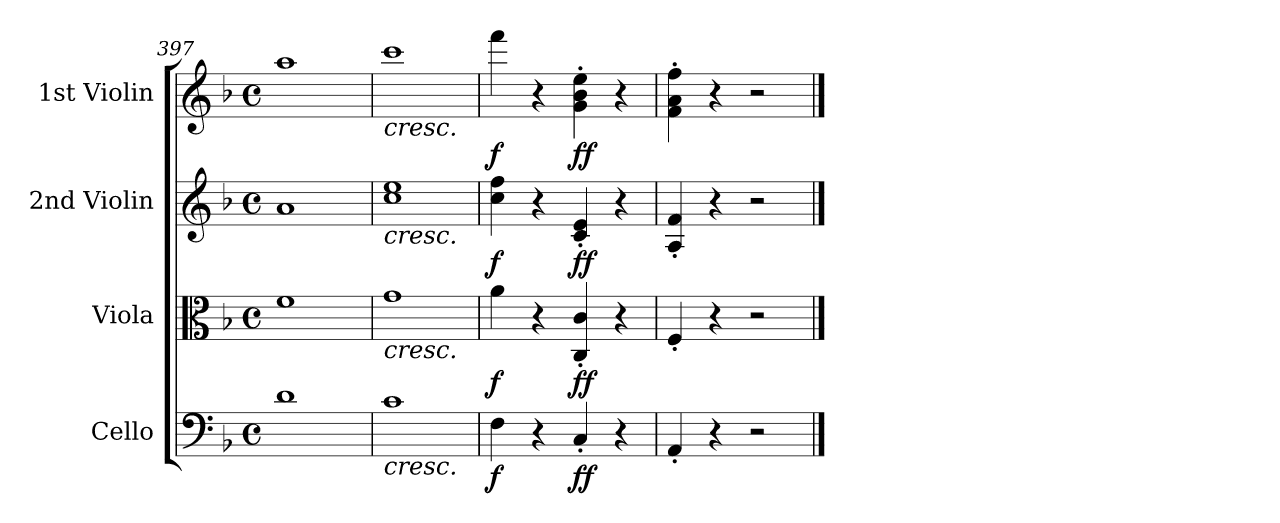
**kern	**dynam	**kern	**dynam	**kern	**dynam	**kern	**dynam
*part4	*part4	*part3	*part3	*part2	*part2	*part1	*part1
*staff4	*staff4	*staff3	*staff3	*staff2	*staff2	*staff1	*staff1
*I"Cello	*	*I"Viola	*	*I"2nd Violin	*	*I"1st Violin	*
*	*	*I'Vla	*	*I'Vln	*	*I'Vln	*
*clefF4	*	*clefC3	*	*clefG2	*	*clefG2	*
*k[b-]	*	*k[b-]	*	*k[b-]	*	*k[b-]	*
*F:	*	*F:	*	*F:	*	*F:	*
*M4/4	*	*M4/4	*	*M4/4	*	*M4/4	*
*met(c)	*	*met(c)	*	*met(c)	*	*met(c)	*
=397	=397	=397	=397	=397	=397	=397	=397
1d	.	1f	.	1a	.	1aa	.
=398	=398	=398	=398	=398	=398	=398	=398
!	!	!	!	!	!	!LO:TX:b:i:t=cresc.	!
!	!	!	!	!LO:TX:b:i:t=cresc.	!	!	!
!	!	!LO:TX:b:i:t=cresc.	!	!	!	!	!
!LO:TX:b:i:t=cresc.	!	!	!	!	!	!	!
1c	.	1g	.	1cc 1ee	.	1ccc	.
=399	=399	=399	=399	=399	=399	=399	=399
!	!LO:DY:b	!	!LO:DY:b	!	!LO:DY:b	!	!LO:DY:b
4F\	f	4a\	f	4cc\ 4ff\	f	4fff\	f
4r	.	4r	.	4r	.	4r	.
!	!LO:DY:b	!	!LO:DY:b	!	!LO:DY:b	!	!LO:DY:b
4C'</	ff	4C/'< 4c/'<	ff	4c/'< 4e/'<	ff	4g\'> 4b-\'> 4ee\'>	ff
4r	.	4r	.	4r	.	4r	.
=400	=400	=400	=400	=400	=400	=400	=400
4AA'</	.	4F'</	.	4A/'< 4f/'<	.	4f\'> 4a\'> 4ff\'>	.
4r	.	4r	.	4r	.	4r	.
2r	.	2r	.	2r	.	2r	.
==	==	==	==	==	==	==	==
*-	*-	*-	*-	*-	*-	*-	*-
